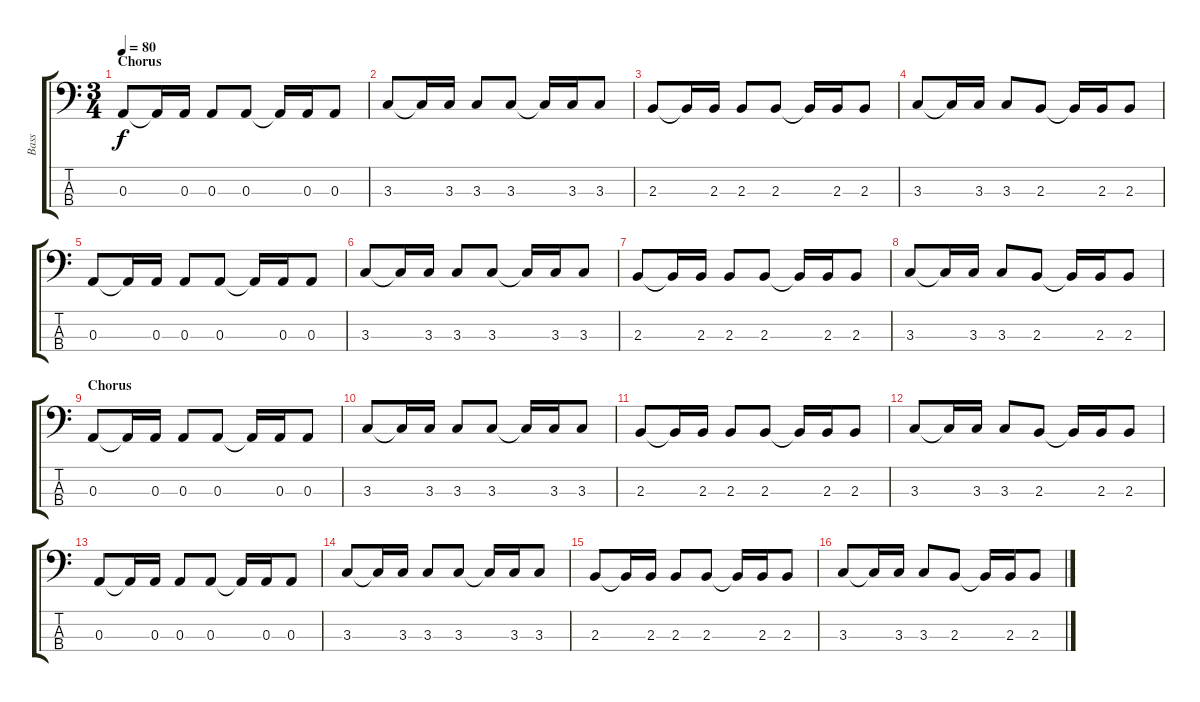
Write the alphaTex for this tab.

\track ("Bass" "Bass") {instrument electricbassfinger}
\staff {score tabs}
\tuning (G2 D2 A1 E1) {hide}
\ts (3 4)
\section ("" "Chorus")
\tempo 80
\clef f4
\ks c
0.3.8{dy f} 0.3{t}.16 0.3.16 0.3.8 0.3.8 0.3{t}.16 0.3.16 0.3.8 |
3.3.8 3.3{t}.16 3.3.16 3.3.8 3.3.8 3.3{t}.16 3.3.16 3.3.8 |
2.3.8 2.3{t}.16 2.3.16 2.3.8 2.3.8 2.3{t}.16 2.3.16 2.3.8 |
3.3.8 3.3{t}.16 3.3.16 3.3.8 2.3.8 2.3{t}.16 2.3.16 2.3.8 |
0.3.8 0.3{t}.16 0.3.16 0.3.8 0.3.8 0.3{t}.16 0.3.16 0.3.8 |
3.3.8 3.3{t}.16 3.3.16 3.3.8 3.3.8 3.3{t}.16 3.3.16 3.3.8 |
2.3.8 2.3{t}.16 2.3.16 2.3.8 2.3.8 2.3{t}.16 2.3.16 2.3.8 |
3.3.8 3.3{t}.16 3.3.16 3.3.8 2.3.8 2.3{t}.16 2.3.16 2.3.8 |
\section ("" "Chorus")
0.3.8 0.3{t}.16 0.3.16 0.3.8 0.3.8 0.3{t}.16 0.3.16 0.3.8 |
3.3.8 3.3{t}.16 3.3.16 3.3.8 3.3.8 3.3{t}.16 3.3.16 3.3.8 |
2.3.8 2.3{t}.16 2.3.16 2.3.8 2.3.8 2.3{t}.16 2.3.16 2.3.8 |
3.3.8 3.3{t}.16 3.3.16 3.3.8 2.3.8 2.3{t}.16 2.3.16 2.3.8 |
0.3.8 0.3{t}.16 0.3.16 0.3.8 0.3.8 0.3{t}.16 0.3.16 0.3.8 |
3.3.8 3.3{t}.16 3.3.16 3.3.8 3.3.8 3.3{t}.16 3.3.16 3.3.8 |
2.3.8 2.3{t}.16 2.3.16 2.3.8 2.3.8 2.3{t}.16 2.3.16 2.3.8 |
3.3.8 3.3{t}.16 3.3.16 3.3.8 2.3.8 2.3{t}.16 2.3.16 2.3.8
